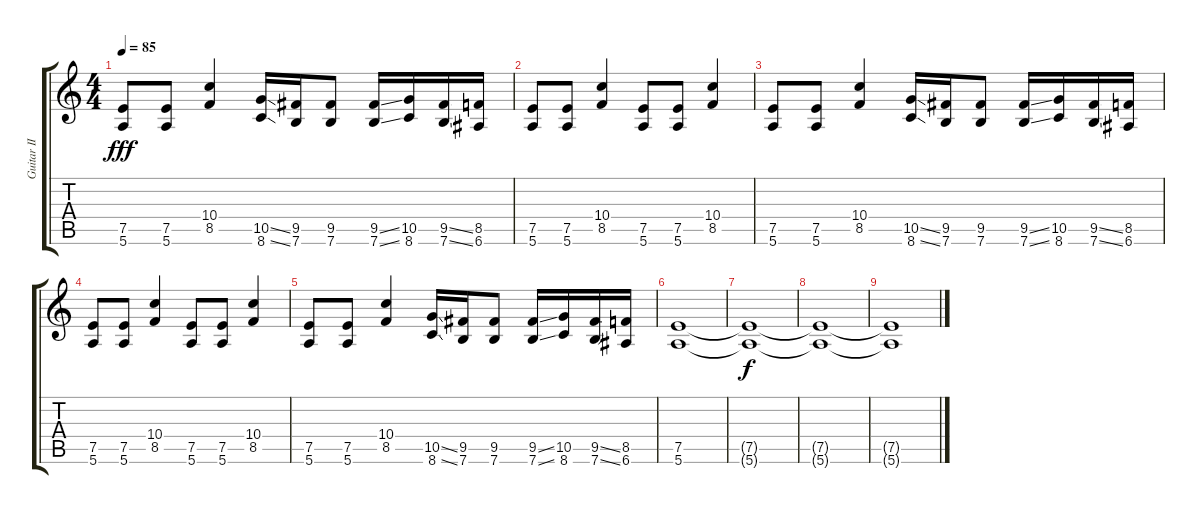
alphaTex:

\track ("Guitar II" "Guitar II") {instrument distortionguitar}
\staff {score tabs}
\tuning (E4 B3 G3 D3 A2 E2) {hide}
\ts (4 4)
\tempo 85
\clef g2
\ks c
(7.5 5.6).8{dy fff} (7.5 5.6).8 (10.4 8.5).4 (10.5{ss} 8.6{ss}).16 (9.5 7.6).16 (9.5 7.6).8 (9.5{ss} 7.6{ss}).16 (10.5 8.6).16 (9.5{ss} 7.6{ss}).16 (8.5 6.6).16 |
(7.5 5.6).8 (7.5 5.6).8 (10.4 8.5).4 (7.5 5.6).8 (7.5 5.6).8 (10.4 8.5).4 |
(7.5 5.6).8 (7.5 5.6).8 (10.4 8.5).4 (10.5{ss} 8.6{ss}).16 (9.5 7.6).16 (9.5 7.6).8 (9.5{ss} 7.6{ss}).16 (10.5 8.6).16 (9.5{ss} 7.6{ss}).16 (8.5 6.6).16 |
(7.5 5.6).8 (7.5 5.6).8 (10.4 8.5).4 (7.5 5.6).8 (7.5 5.6).8 (10.4 8.5).4 |
(7.5 5.6).8 (7.5 5.6).8 (10.4 8.5).4 (10.5{ss} 8.6{ss}).16 (9.5 7.6).16 (9.5 7.6).8 (9.5{ss} 7.6{ss}).16 (10.5 8.6).16 (9.5{ss} 7.6{ss}).16 (8.5 6.6).16 |
(7.5 5.6).1 |
(7.5{t} 5.6{t}).1{dy f} |
(7.5{t} 5.6{t}).1 |
(7.5{t} 5.6{t}).1
